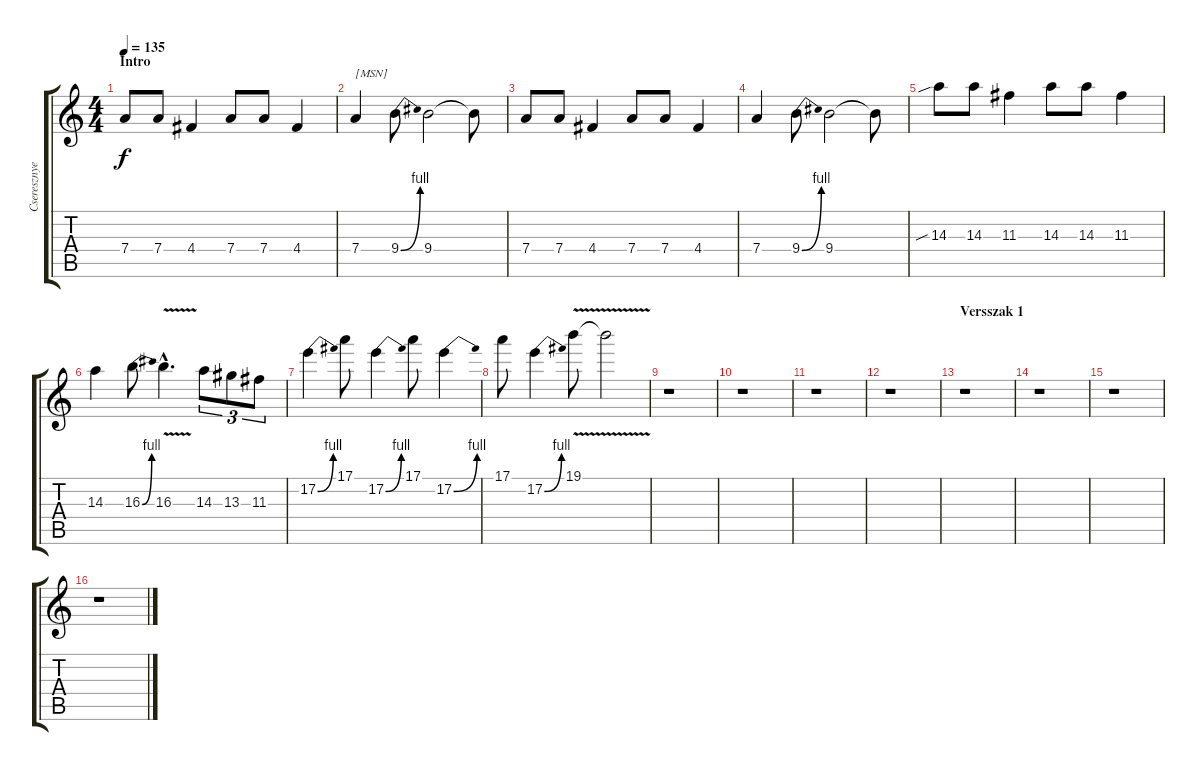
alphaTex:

\track ("Cseresznye" "Cseresznye") {instrument distortionguitar}
\staff {score tabs}
\tuning (E4 B3 G3 D3 A2 E2) {hide}
\ts (4 4)
\section ("" "Intro")
\tempo 135
\clef g2
\ks c
7.4.8{txt "" dy f instrument distortionguitar} 7.4.8 4.4.4 7.4.8 7.4.8 4.4.4 |
7.4.4{txt "[MSN]"} 9.4{be (bend 0 0 60 4)}.8 9.4.2 9.4{t}.8 |
7.4.8 7.4.8 4.4.4 7.4.8 7.4.8 4.4.4 |
7.4.4 9.4{be (bend 0 0 60 4)}.8 9.4.2 9.4{t}.8 |
14.3{sib}.8 14.3.8 11.3.4 14.3.8 14.3.8 11.3.4 |
14.3.4 16.3{be (bend 0 0 60 4)}.8 16.3{v hac}.4{d} 14.3.8{tu (3 2)} 13.3.8{tu (3 2)} 11.3.8{tu (3 2)} |
17.2{be (bend 0 0 60 4)}.4 17.1.8 17.2{be (bend 0 0 60 4)}.4 17.1.8 17.2{be (bend 0 0 60 4)}.4 |
17.1.8 17.2{be (bend 0 0 60 4)}.4 19.1{v}.8 19.1{t}.2 |
r.1 |
r.1 |
r.1 |
r.1 |
\section ("" "Versszak 1")
r.1 |
r.1 |
r.1 |
r.1
